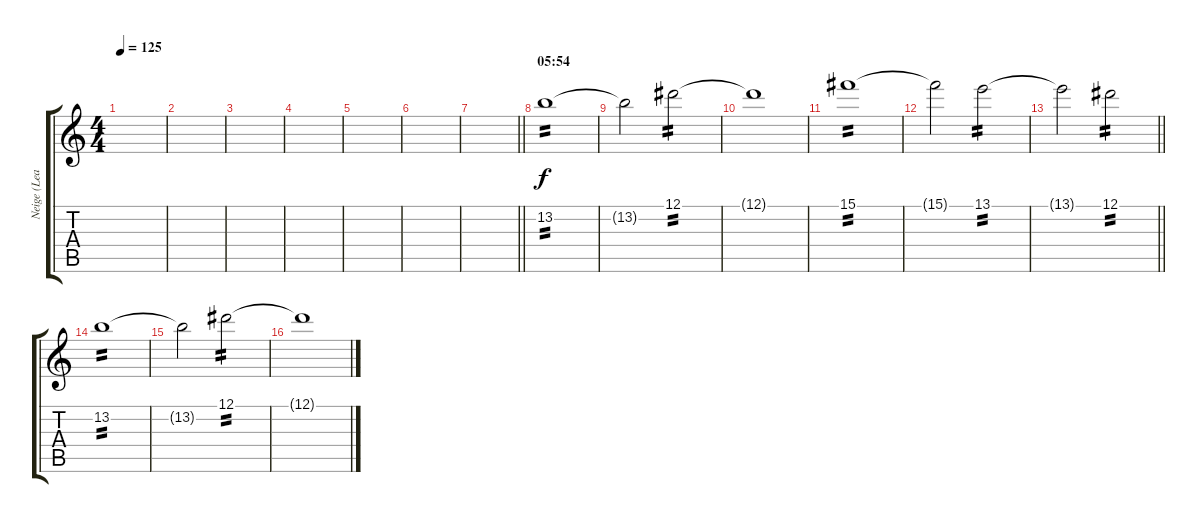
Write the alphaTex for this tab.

\track ("Neige (Lead)" "Neige (Lea") {instrument distortionguitar}
\staff {score tabs}
\tuning (Eb4 Bb3 Gb3 Db3 Ab2 Eb2) {hide}
\ts (4 4)
\tempo 125
\clef g2
\ks c
|
|
|
|
|
|
\barLineRight lightlight
|
\section ("" "05:54")
13.2.1{tp 2} |
13.2{t}.2 12.1.2{tp 2} |
12.1{t}.1 |
15.1.1{tp 2} |
15.1{t}.2 13.1.2{tp 2} |
\barLineRight lightlight
13.1{t}.2 12.1.2{tp 2} |
13.2.1{tp 2} |
13.2{t}.2 12.1.2{tp 2} |
12.1{t}.1
